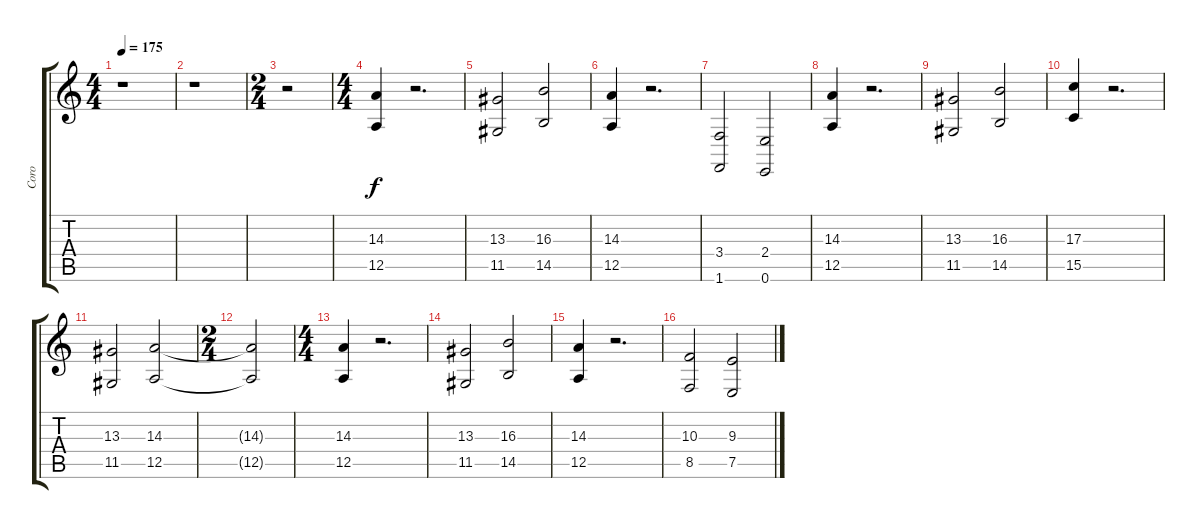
\track ("Coro" "Coro") {instrument choiraahs}
\staff {score tabs}
\tuning (E4 B3 G3 D3 A2 E2) {hide}
\ts (4 4)
\tempo 175
\clef g2
\ks c
r.1{dy f} |
r.1 |
\ts (2 4)
r.2 |
\ts (4 4)
(14.3 12.5).4 r.2{d} |
(13.3 11.5).2 (16.3 14.5).2 |
(14.3 12.5).4 r.2{d} |
(3.4 1.6).2 (2.4 0.6).2 |
(14.3 12.5).4 r.2{d} |
(13.3 11.5).2 (16.3 14.5).2 |
(17.3 15.5).4 r.2{d} |
(13.3 11.5).2 (14.3 12.5).2 |
\ts (2 4)
(14.3{t} 12.5{t}).2 |
\ts (4 4)
(14.3 12.5).4 r.2{d} |
(13.3 11.5).2 (16.3 14.5).2 |
(14.3 12.5).4 r.2{d} |
(10.3 8.5).2 (9.3 7.5).2
